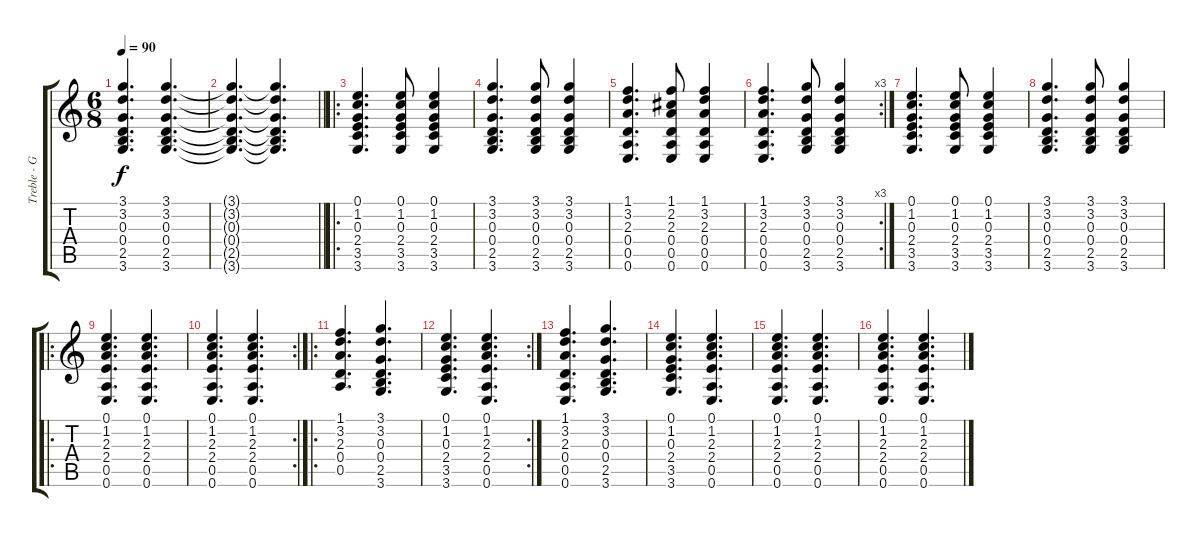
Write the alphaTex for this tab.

\track ("Treble - Guitar [chords]" "Treble - G") {instrument acousticguitarsteel}
\staff {score tabs}
\tuning (E4 B3 G3 D3 A2 E2) {hide}
\ts (6 8)
\tempo 90
\clef g2
\ks c
(3.1{t} 3.2{t} 0.3{t} 0.4{t} 2.5{t} 3.6{t}).4{d dy f} (3.1 3.2 0.3 0.4 2.5 3.6).4{d} |
\barLineRight lightlight
(3.1{t} 3.2{t} 0.3{t} 0.4{t} 2.5{t} 3.6{t}).4{d} (3.1{t} 3.2{t} 0.3{t} 0.4{t} 2.5{t} 3.6{t}).4{d} |
\ro
(0.1 1.2 0.3 2.4 3.5 3.6).4{d} (0.1 1.2 0.3 2.4 3.5 3.6).8 (0.1 1.2 0.3 2.4 3.5 3.6).4 |
(3.1 3.2 0.3 0.4 2.5 3.6).4{d} (3.1 3.2 0.3 0.4 2.5 3.6).8 (3.1 3.2 0.3 0.4 2.5 3.6).4 |
(1.1 3.2 2.3 0.4 0.5 0.6).4{d} (1.1 2.2 2.3 0.4 0.5 0.6).8 (1.1 3.2 2.3 0.4 0.5 0.6).4 |
\rc 3
(1.1 3.2 2.3 0.4 0.5 0.6).4{d} (3.1 3.2 0.3 0.4 2.5 3.6).8 (3.1 3.2 0.3 0.4 2.5 3.6).4 |
(0.1 1.2 0.3 2.4 3.5 3.6).4{d} (0.1 1.2 0.3 2.4 3.5 3.6).8 (0.1 1.2 0.3 2.4 3.5 3.6).4 |
(3.1 3.2 0.3 0.4 2.5 3.6).4{d} (3.1 3.2 0.3 0.4 2.5 3.6).8 (3.1 3.2 0.3 0.4 2.5 3.6).4 |
\ro
(0.1 1.2 2.3 2.4 0.5 0.6).4{d} (0.1 1.2 2.3 2.4 0.5 0.6).4{d} |
\rc 2
(0.1 1.2 2.3 2.4 0.5 0.6).4{d} (0.1 1.2 2.3 2.4 0.5 0.6).4{d} |
\ro
(1.1 3.2 2.3 0.4 0.5).4{d} (3.1 3.2 0.3 0.4 2.5 3.6).4{d} |
\rc 2
(0.1 1.2 0.3 2.4 3.5 3.6).4{d} (0.1 1.2 2.3 2.4 0.5 0.6).4{d} |
(1.1 3.2 2.3 0.4 0.5 0.6).4{d} (3.1 3.2 0.3 0.4 2.5 3.6).4{d} |
(0.1 1.2 0.3 2.4 3.5 3.6).4{d} (0.1 1.2 2.3 2.4 0.5 0.6).4{d} |
(0.1 1.2 2.3 2.4 0.5 0.6).4{d} (0.1 1.2 2.3 2.4 0.5 0.6).4{d} |
(0.1 1.2 2.3 2.4 0.5 0.6).4{d} (0.1 1.2 2.3 2.4 0.5 0.6).4{d}
